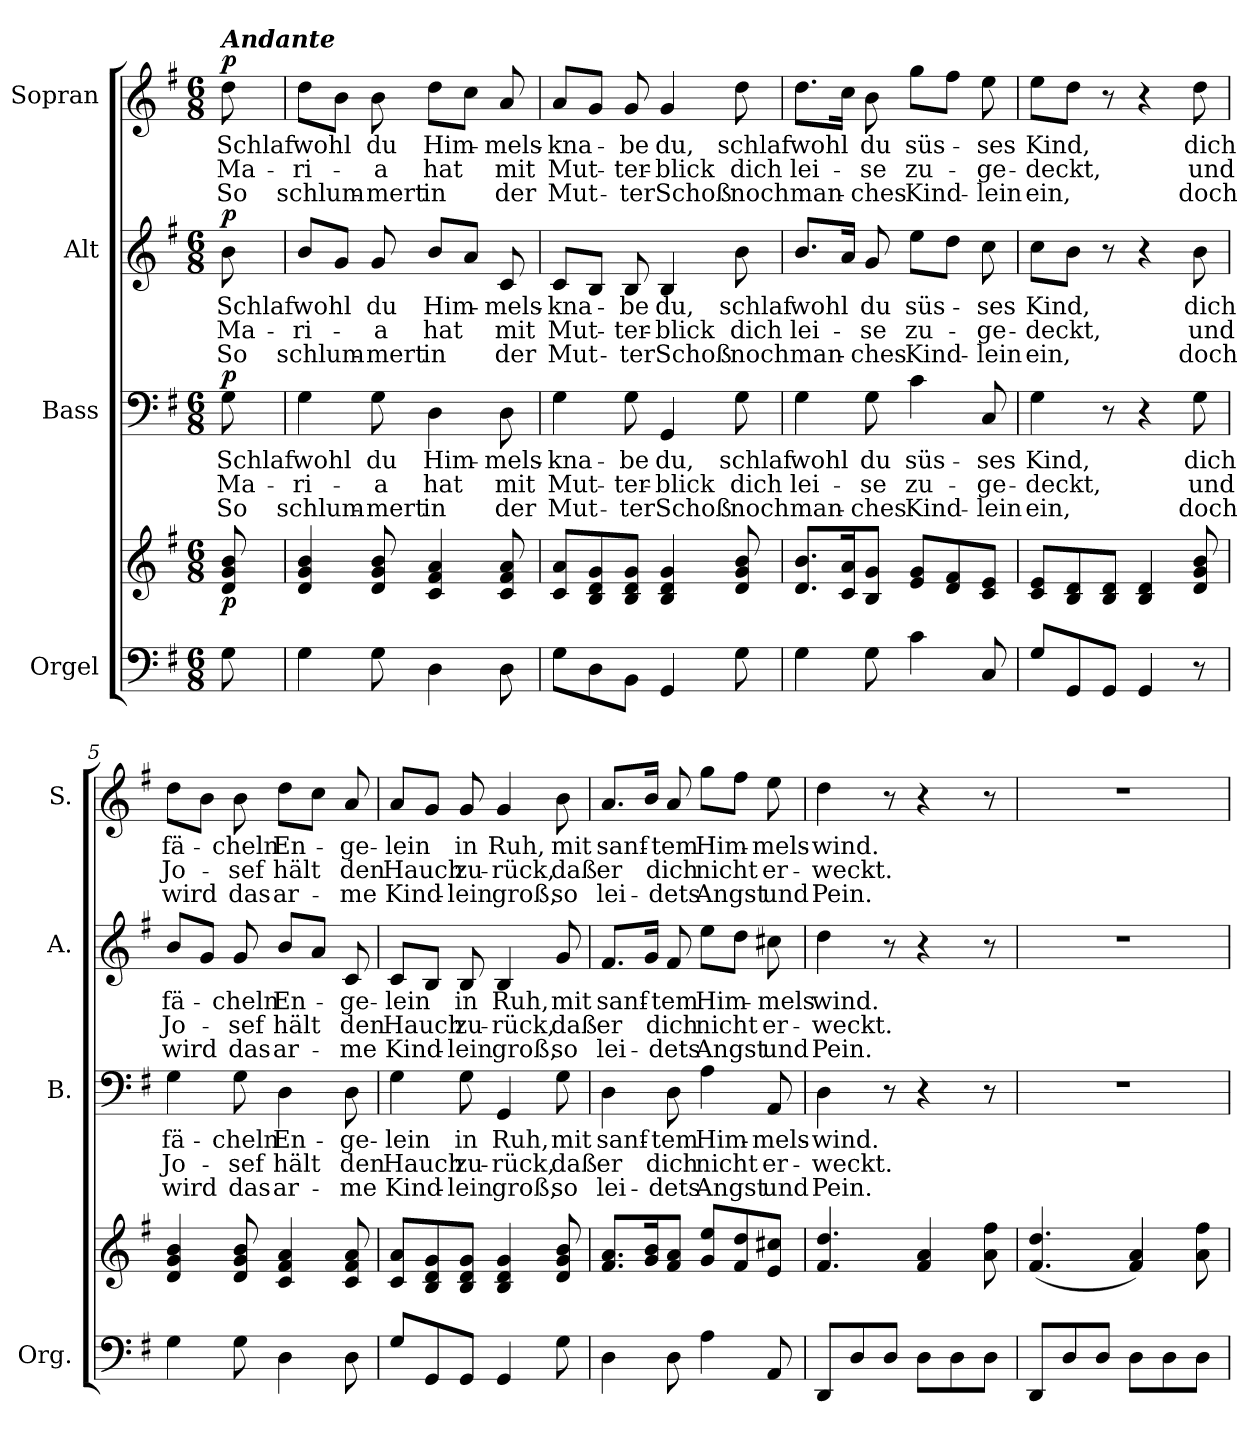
**kern	**kern	**dynam	**kern	**text	**text	**text	**dynam	**kern	**text	**text	**text	**dynam	**kern	**text	**text	**text	**dynam
*part4	*part4	*part4	*part3	*part3	*part3	*part3	*part3	*part2	*part2	*part2	*part2	*part2	*part1	*part1	*part1	*part1	*part1
*staff5	*staff4	*staff4/5	*staff3	*staff3	*staff3	*staff3	*staff3	*staff2	*staff2	*staff2	*staff2	*staff2	*staff1	*staff1	*staff1	*staff1	*staff1
*I"Orgel	*	*	*I"Bass	*	*	*	*	*I"Alt	*	*	*	*	*I"Sopran	*	*	*	*
*I'Org.	*	*	*I'B.	*	*	*	*	*I'A.	*	*	*	*	*I'S.	*	*	*	*
*clefF4	*clefG2	*	*clefF4	*	*	*	*	*clefG2	*	*	*	*	*clefG2	*	*	*	*
*k[f#]	*k[f#]	*	*k[f#]	*	*	*	*	*k[f#]	*	*	*	*	*k[f#]	*	*	*	*
*G:	*G:	*	*G:	*	*	*	*	*G:	*	*	*	*	*G:	*	*	*	*
*M6/8	*M6/8	*	*M6/8	*	*	*	*	*M6/8	*	*	*	*	*M6/8	*	*	*	*
=	=	=	=	=	=	=	=	=	=	=	=	=	=	=	=	=	=
!	!	!	!	!	!	!	!	!	!	!	!	!	!LO:TX:a:Bi:t=Andante	!	!	!	!
!	!	!LO:DY:b	!	!LO:LY:b	!LO:LY:b	!LO:LY:b	!LO:DY:a	!	!LO:LY:b	!LO:LY:b	!LO:LY:b	!LO:DY:a	!	!LO:LY:b	!LO:LY:b	!LO:LY:b	!LO:DY:a
8G\	8d/ 8g/ 8b/	p	8G\	Schlaf	Ma-	So	p	8b\	Schlaf	Ma-	So	p	8dd\	Schlaf	Ma-	So	p
=1	=1	=1	=1	=1	=1	=1	=1	=1	=1	=1	=1	=1	=1	=1	=1	=1	=1
!	!	!	!	!LO:LY:b	!LO:LY:b	!LO:LY:b	!	!	!LO:LY:b	!LO:LY:b	!LO:LY:b	!	!	!LO:LY:b	!LO:LY:b	!LO:LY:b	!
4G\	4d/ 4g/ 4b/	.	4G\	wohl	-ri-	schlum-	.	8b/L	wohl	-ri-	schlum-	.	8dd\L	wohl	-ri-	schlum-	.
.	.	.	.	.	.	.	.	8g/J	.	.	.	.	8b\J	.	.	.	.
!	!	!	!	!LO:LY:b	!LO:LY:b	!LO:LY:b	!	!	!LO:LY:b	!LO:LY:b	!LO:LY:b	!	!	!LO:LY:b	!LO:LY:b	!LO:LY:b	!
8G\	8d/ 8g/ 8b/	.	8G\	du	-a	-mert	.	8g/	du	-a	-mert	.	8b\	du	-a	-mert	.
!	!	!	!	!LO:LY:b	!LO:LY:b	!LO:LY:b	!	!	!LO:LY:b	!LO:LY:b	!LO:LY:b	!	!	!LO:LY:b	!LO:LY:b	!LO:LY:b	!
4D\	4c/ 4f#/ 4a/	.	4D\	Him-	hat	in	.	8b/L	Him-	hat	in	.	8dd\L	Him-	hat	in	.
.	.	.	.	.	.	.	.	8a/J	.	.	.	.	8cc\J	.	.	.	.
!	!	!	!	!LO:LY:b	!LO:LY:b	!LO:LY:b	!	!	!LO:LY:b	!LO:LY:b	!LO:LY:b	!	!	!LO:LY:b	!LO:LY:b	!LO:LY:b	!
8D\	8c/ 8f#/ 8a/	.	8D\	-mels-	mit	der	.	8c/	-mels-	mit	der	.	8a/	-mels-	mit	der	.
=2	=2	=2	=2	=2	=2	=2	=2	=2	=2	=2	=2	=2	=2	=2	=2	=2	=2
!	!	!	!	!LO:LY:b	!LO:LY:b	!LO:LY:b	!	!	!LO:LY:b	!LO:LY:b	!LO:LY:b	!	!	!LO:LY:b	!LO:LY:b	!LO:LY:b	!
8G\L	8c/ 8a/L	.	4G\	-kna-	Mut-	Mut-	.	8c/L	-kna-	Mut-	Mut-	.	8a/L	-kna-	Mut-	Mut-	.
8D\	8B/ 8d/ 8g/	.	.	.	.	.	.	8B/J	.	.	.	.	8g/J	.	.	.	.
!	!	!	!	!LO:LY:b	!LO:LY:b	!LO:LY:b	!	!	!LO:LY:b	!LO:LY:b	!LO:LY:b	!	!	!LO:LY:b	!LO:LY:b	!LO:LY:b	!
8BB\J	8B/ 8d/ 8g/J	.	8G\	-be	-ter-	-ter	.	8B/	-be	-ter-	-ter	.	8g/	-be	-ter-	-ter	.
!	!	!	!	!LO:LY:b	!LO:LY:b	!LO:LY:b	!	!	!LO:LY:b	!LO:LY:b	!LO:LY:b	!	!	!LO:LY:b	!LO:LY:b	!LO:LY:b	!
4GG/	4B/ 4d/ 4g/	.	4GG/	du,	-blick	Schoß	.	4B/	du,	-blick	Schoß	.	4g/	du,	-blick	Schoß	.
!	!	!	!	!LO:LY:b	!LO:LY:b	!LO:LY:b	!	!	!LO:LY:b	!LO:LY:b	!LO:LY:b	!	!	!LO:LY:b	!LO:LY:b	!LO:LY:b	!
8G\	8d/ 8g/ 8b/	.	8G\	schlaf	dich	noch	.	8b\	schlaf	dich	noch	.	8dd\	schlaf	dich	noch	.
=3	=3	=3	=3	=3	=3	=3	=3	=3	=3	=3	=3	=3	=3	=3	=3	=3	=3
!	!	!	!	!LO:LY:b	!LO:LY:b	!LO:LY:b	!	!	!LO:LY:b	!LO:LY:b	!LO:LY:b	!	!	!LO:LY:b	!LO:LY:b	!LO:LY:b	!
4G\	8.d/ 8.b/L	.	4G\	wohl	lei-	man-	.	8.b/L	wohl	lei-	man-	.	8.dd\L	wohl	lei-	man-	.
.	16c/ 16a/k	.	.	.	.	.	.	16a/Jk	.	.	.	.	16cc\Jk	.	.	.	.
!	!	!	!	!LO:LY:b	!LO:LY:b	!LO:LY:b	!	!	!LO:LY:b	!LO:LY:b	!LO:LY:b	!	!	!LO:LY:b	!LO:LY:b	!LO:LY:b	!
8G\	8B/ 8g/J	.	8G\	du	-se	-ches	.	8g/	du	-se	-ches	.	8b\	du	-se	-ches	.
!	!	!	!	!LO:LY:b	!LO:LY:b	!LO:LY:b	!	!	!LO:LY:b	!LO:LY:b	!LO:LY:b	!	!	!LO:LY:b	!LO:LY:b	!LO:LY:b	!
4c\	8e/ 8g/L	.	4c\	süs-	zu-	Kind-	.	8ee\L	süs-	zu-	Kind-	.	8gg\L	süs-	zu-	Kind-	.
.	8d/ 8f#/	.	.	.	.	.	.	8dd\J	.	.	.	.	8ff#\J	.	.	.	.
!	!	!	!	!LO:LY:b	!LO:LY:b	!LO:LY:b	!	!	!LO:LY:b	!LO:LY:b	!LO:LY:b	!	!	!LO:LY:b	!LO:LY:b	!LO:LY:b	!
8C/	8c/ 8e/J	.	8C/	-ses	-ge-	-lein	.	8cc\	-ses	-ge-	-lein	.	8ee\	-ses	-ge-	-lein	.
!!LO:LB:g=z
=4	=4	=4	=4	=4	=4	=4	=4	=4	=4	=4	=4	=4	=4	=4	=4	=4	=4
!	!	!	!	!LO:LY:b	!LO:LY:b	!LO:LY:b	!	!	!LO:LY:b	!LO:LY:b	!LO:LY:b	!	!	!LO:LY:b	!LO:LY:b	!LO:LY:b	!
8G/L	8c/ 8e/L	.	4G\	Kind,	-deckt,	ein,	.	8cc\L	Kind,	-deckt,	ein,	.	8ee\L	Kind,	-deckt,	ein,	.
8GG/	8B/ 8d/	.	.	.	.	.	.	8b\J	.	.	.	.	8dd\J	.	.	.	.
8GG/J	8B/ 8d/J	.	8r	.	.	.	.	8r	.	.	.	.	8r	.	.	.	.
4GG/	4B/ 4d/	.	4r	.	.	.	.	4r	.	.	.	.	4r	.	.	.	.
!	!	!	!	!LO:LY:b	!LO:LY:b	!LO:LY:b	!	!	!LO:LY:b	!LO:LY:b	!LO:LY:b	!	!	!LO:LY:b	!LO:LY:b	!LO:LY:b	!
8r	8d/ 8g/ 8b/	.	8G\	dich	und	doch	.	8b\	dich	und	doch	.	8dd\	dich	und	doch	.
=5	=5	=5	=5	=5	=5	=5	=5	=5	=5	=5	=5	=5	=5	=5	=5	=5	=5
!	!	!	!	!LO:LY:b	!LO:LY:b	!LO:LY:b	!	!	!LO:LY:b	!LO:LY:b	!LO:LY:b	!	!	!LO:LY:b	!LO:LY:b	!LO:LY:b	!
4G\	4d/ 4g/ 4b/	.	4G\	fä-	Jo-	wird	.	8b/L	fä-	Jo-	wird	.	8dd\L	fä-	Jo-	wird	.
.	.	.	.	.	.	.	.	8g/J	.	.	.	.	8b\J	.	.	.	.
!	!	!	!	!LO:LY:b	!LO:LY:b	!LO:LY:b	!	!	!LO:LY:b	!LO:LY:b	!LO:LY:b	!	!	!LO:LY:b	!LO:LY:b	!LO:LY:b	!
8G\	8d/ 8g/ 8b/	.	8G\	-cheln	-sef	das	.	8g/	-cheln	-sef	das	.	8b\	-cheln	-sef	das	.
!	!	!	!	!LO:LY:b	!LO:LY:b	!LO:LY:b	!	!	!LO:LY:b	!LO:LY:b	!LO:LY:b	!	!	!LO:LY:b	!LO:LY:b	!LO:LY:b	!
4D\	4c/ 4f#/ 4a/	.	4D\	En-	hält	ar-	.	8b/L	En-	hält	ar-	.	8dd\L	En-	hält	ar-	.
.	.	.	.	.	.	.	.	8a/J	.	.	.	.	8cc\J	.	.	.	.
!	!	!	!	!LO:LY:b	!LO:LY:b	!LO:LY:b	!	!	!LO:LY:b	!LO:LY:b	!LO:LY:b	!	!	!LO:LY:b	!LO:LY:b	!LO:LY:b	!
8D\	8c/ 8f#/ 8a/	.	8D\	-ge-	den	-me	.	8c/	-ge-	den	-me	.	8a/	-ge-	den	-me	.
=6	=6	=6	=6	=6	=6	=6	=6	=6	=6	=6	=6	=6	=6	=6	=6	=6	=6
!	!	!	!	!LO:LY:b	!LO:LY:b	!LO:LY:b	!	!	!LO:LY:b	!LO:LY:b	!LO:LY:b	!	!	!LO:LY:b	!LO:LY:b	!LO:LY:b	!
8G/L	8c/ 8a/L	.	4G\	-lein	Hauch	Kind-	.	8c/L	-lein	Hauch	Kind-	.	8a/L	-lein	Hauch	Kind-	.
8GG/	8B/ 8d/ 8g/	.	.	.	.	.	.	8B/J	.	.	.	.	8g/J	.	.	.	.
!	!	!	!	!LO:LY:b	!LO:LY:b	!LO:LY:b	!	!	!LO:LY:b	!LO:LY:b	!LO:LY:b	!	!	!LO:LY:b	!LO:LY:b	!LO:LY:b	!
8GG/J	8B/ 8d/ 8g/J	.	8G\	in	zu-	-lein	.	8B/	in	zu-	-lein	.	8g/	in	zu-	-lein	.
!	!	!	!	!LO:LY:b	!LO:LY:b	!LO:LY:b	!	!	!LO:LY:b	!LO:LY:b	!LO:LY:b	!	!	!LO:LY:b	!LO:LY:b	!LO:LY:b	!
4GG/	4B/ 4d/ 4g/	.	4GG/	Ruh,	-rück,	groß,	.	4B/	Ruh,	-rück,	groß,	.	4g/	Ruh,	-rück,	groß,	.
!	!	!	!	!LO:LY:b	!LO:LY:b	!LO:LY:b	!	!	!LO:LY:b	!LO:LY:b	!LO:LY:b	!	!	!LO:LY:b	!LO:LY:b	!LO:LY:b	!
8G\	8d/ 8g/ 8b/	.	8G\	mit	daß	so	.	8g/	mit	daß	so	.	8b\	mit	daß	so	.
=7	=7	=7	=7	=7	=7	=7	=7	=7	=7	=7	=7	=7	=7	=7	=7	=7	=7
!	!	!	!	!LO:LY:b	!LO:LY:b	!LO:LY:b	!	!	!LO:LY:b	!LO:LY:b	!LO:LY:b	!	!	!LO:LY:b	!LO:LY:b	!LO:LY:b	!
4D\	8.f#/ 8.a/L	.	4D\	sanf-	er	lei-	.	8.f#/L	sanf-	er	lei-	.	8.a/L	sanf-	er	lei-	.
.	16g/ 16b/k	.	.	.	.	.	.	16g/Jk	.	.	.	.	16b/Jk	.	.	.	.
!	!	!	!	!LO:LY:b	!LO:LY:b	!LO:LY:b	!	!	!LO:LY:b	!LO:LY:b	!LO:LY:b	!	!	!LO:LY:b	!LO:LY:b	!LO:LY:b	!
8D\	8f#/ 8a/J	.	8D\	-tem	dich	-dets	.	8f#/	-tem	dich	-dets	.	8a/	-tem	dich	-dets	.
!	!	!	!	!LO:LY:b	!LO:LY:b	!LO:LY:b	!	!	!LO:LY:b	!LO:LY:b	!LO:LY:b	!	!	!LO:LY:b	!LO:LY:b	!LO:LY:b	!
4A\	8g/ 8ee/L	.	4A\	Him-	nicht	Angst	.	8ee\L	Him-	nicht	Angst	.	8gg\L	Him-	nicht	Angst	.
.	8f#/ 8dd/	.	.	.	.	.	.	8dd\J	.	.	.	.	8ff#\J	.	.	.	.
!	!	!	!	!LO:LY:b	!LO:LY:b	!LO:LY:b	!	!	!LO:LY:b	!LO:LY:b	!LO:LY:b	!	!	!LO:LY:b	!LO:LY:b	!LO:LY:b	!
8AA/	8e/ 8cc#X/J	.	8AA/	-mels-	er-	und	.	8cc#X\	-mels	er-	und	.	8ee\	-mels-	er-	und	.
!!LO:PB:g=z
=8	=8	=8	=8	=8	=8	=8	=8	=8	=8	=8	=8	=8	=8	=8	=8	=8	=8
!	!	!	!	!LO:LY:b	!LO:LY:b	!LO:LY:b	!	!	!LO:LY:b	!LO:LY:b	!LO:LY:b	!	!	!LO:LY:b	!LO:LY:b	!LO:LY:b	!
8DD/L	4.f#/ 4.dd/	.	4D\	-wind.	-weckt.	Pein.	.	4dd\	wind.	-weckt.	Pein.	.	4dd\	-wind.	-weckt.	Pein.	.
8D/	.	.	.	.	.	.	.	.	.	.	.	.	.	.	.	.	.
8D/J	.	.	8r	.	.	.	.	8r	.	.	.	.	8r	.	.	.	.
8D\L	4f#/ 4a/	.	4r	.	.	.	.	4r	.	.	.	.	4r	.	.	.	.
8D\	.	.	.	.	.	.	.	.	.	.	.	.	.	.	.	.	.
8D\J	8a\ 8ff#\	.	8r	.	.	.	.	8r	.	.	.	.	8r	.	.	.	.
=9	=9	=9	=9	=9	=9	=9	=9	=9	=9	=9	=9	=9	=9	=9	=9	=9	=9
8DD/L	(4.f#/ 4.dd/	.	2.r	.	.	.	.	2.r	.	.	.	.	2.r	.	.	.	.
8D/	.	.	.	.	.	.	.	.	.	.	.	.	.	.	.	.	.
8D/J	.	.	.	.	.	.	.	.	.	.	.	.	.	.	.	.	.
8D\L	4f#/ 4a/)	.	.	.	.	.	.	.	.	.	.	.	.	.	.	.	.
8D\	.	.	.	.	.	.	.	.	.	.	.	.	.	.	.	.	.
8D\J	8a\ 8ff#\	.	.	.	.	.	.	.	.	.	.	.	.	.	.	.	.
=	=	=	=	=	=	=	=	=	=	=	=	=	=	=	=	=	=
*-	*-	*-	*-	*-	*-	*-	*-	*-	*-	*-	*-	*-	*-	*-	*-	*-	*-
